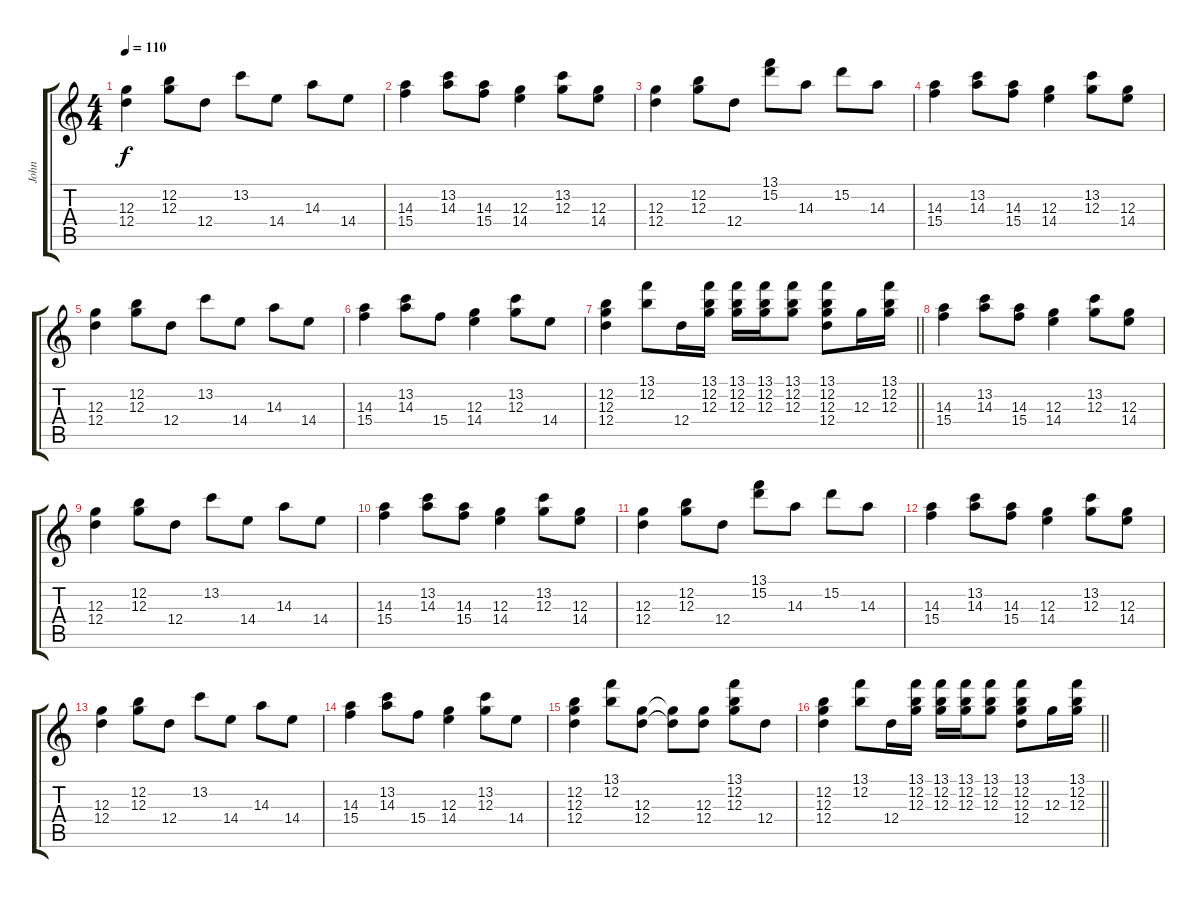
\track ("John" "John") {instrument acousticguitarsteel}
\staff {score tabs}
\tuning (E4 B3 G3 D3 A2 E2) {hide}
\ts (4 4)
\tempo 110
\clef g2
\ks c
(12.3 12.4).4{dy f} (12.2 12.3).8 12.4.8 13.2.8 14.4.8 14.3.8 14.4.8 |
(14.3 15.4).4 (13.2 14.3).8 (14.3 15.4).8 (12.3 14.4).4 (13.2 12.3).8 (12.3 14.4).8 |
(12.3 12.4).4 (12.2 12.3).8 12.4.8 (13.1 15.2).8 14.3.8 15.2.8 14.3.8 |
(14.3 15.4).4 (13.2 14.3).8 (14.3 15.4).8 (12.3 14.4).4 (13.2 12.3).8 (12.3 14.4).8 |
(12.3 12.4).4 (12.2 12.3).8 12.4.8 13.2.8 14.4.8 14.3.8 14.4.8 |
(14.3 15.4).4 (13.2 14.3).8 15.4.8 (12.3 14.4).4 (13.2 12.3).8 14.4.8 |
\barLineRight lightlight
(12.2 12.3 12.4).4 (13.1 12.2).8 12.4.16 (13.1 12.2 12.3).16 (13.1 12.2 12.3).16 (13.1 12.2 12.3).16 (13.1 12.2 12.3).8 (13.1 12.2 12.3 12.4).8 12.3.16 (13.1 12.2 12.3).16 |
(14.3 15.4).4 (13.2 14.3).8 (14.3 15.4).8 (12.3 14.4).4 (13.2 12.3).8 (12.3 14.4).8 |
(12.3 12.4).4 (12.2 12.3).8 12.4.8 13.2.8 14.4.8 14.3.8 14.4.8 |
(14.3 15.4).4 (13.2 14.3).8 (14.3 15.4).8 (12.3 14.4).4 (13.2 12.3).8 (12.3 14.4).8 |
(12.3 12.4).4 (12.2 12.3).8 12.4.8 (13.1 15.2).8 14.3.8 15.2.8 14.3.8 |
(14.3 15.4).4 (13.2 14.3).8 (14.3 15.4).8 (12.3 14.4).4 (13.2 12.3).8 (12.3 14.4).8 |
(12.3 12.4).4 (12.2 12.3).8 12.4.8 13.2.8 14.4.8 14.3.8 14.4.8 |
(14.3 15.4).4 (13.2 14.3).8 15.4.8 (12.3 14.4).4 (13.2 12.3).8 14.4.8 |
(12.2 12.3 12.4).4 (13.1 12.2).8 (12.3 12.4).8 (12.3{t} 12.4{t}).8 (12.3 12.4).8 (13.1 12.2 12.3).8 12.4.8 |
\barLineRight lightlight
(12.2 12.3 12.4).4 (13.1 12.2).8 12.4.16 (13.1 12.2 12.3).16 (13.1 12.2 12.3).16 (13.1 12.2 12.3).16 (13.1 12.2 12.3).8 (13.1 12.2 12.3 12.4).8 12.3.16 (13.1 12.2 12.3).16
